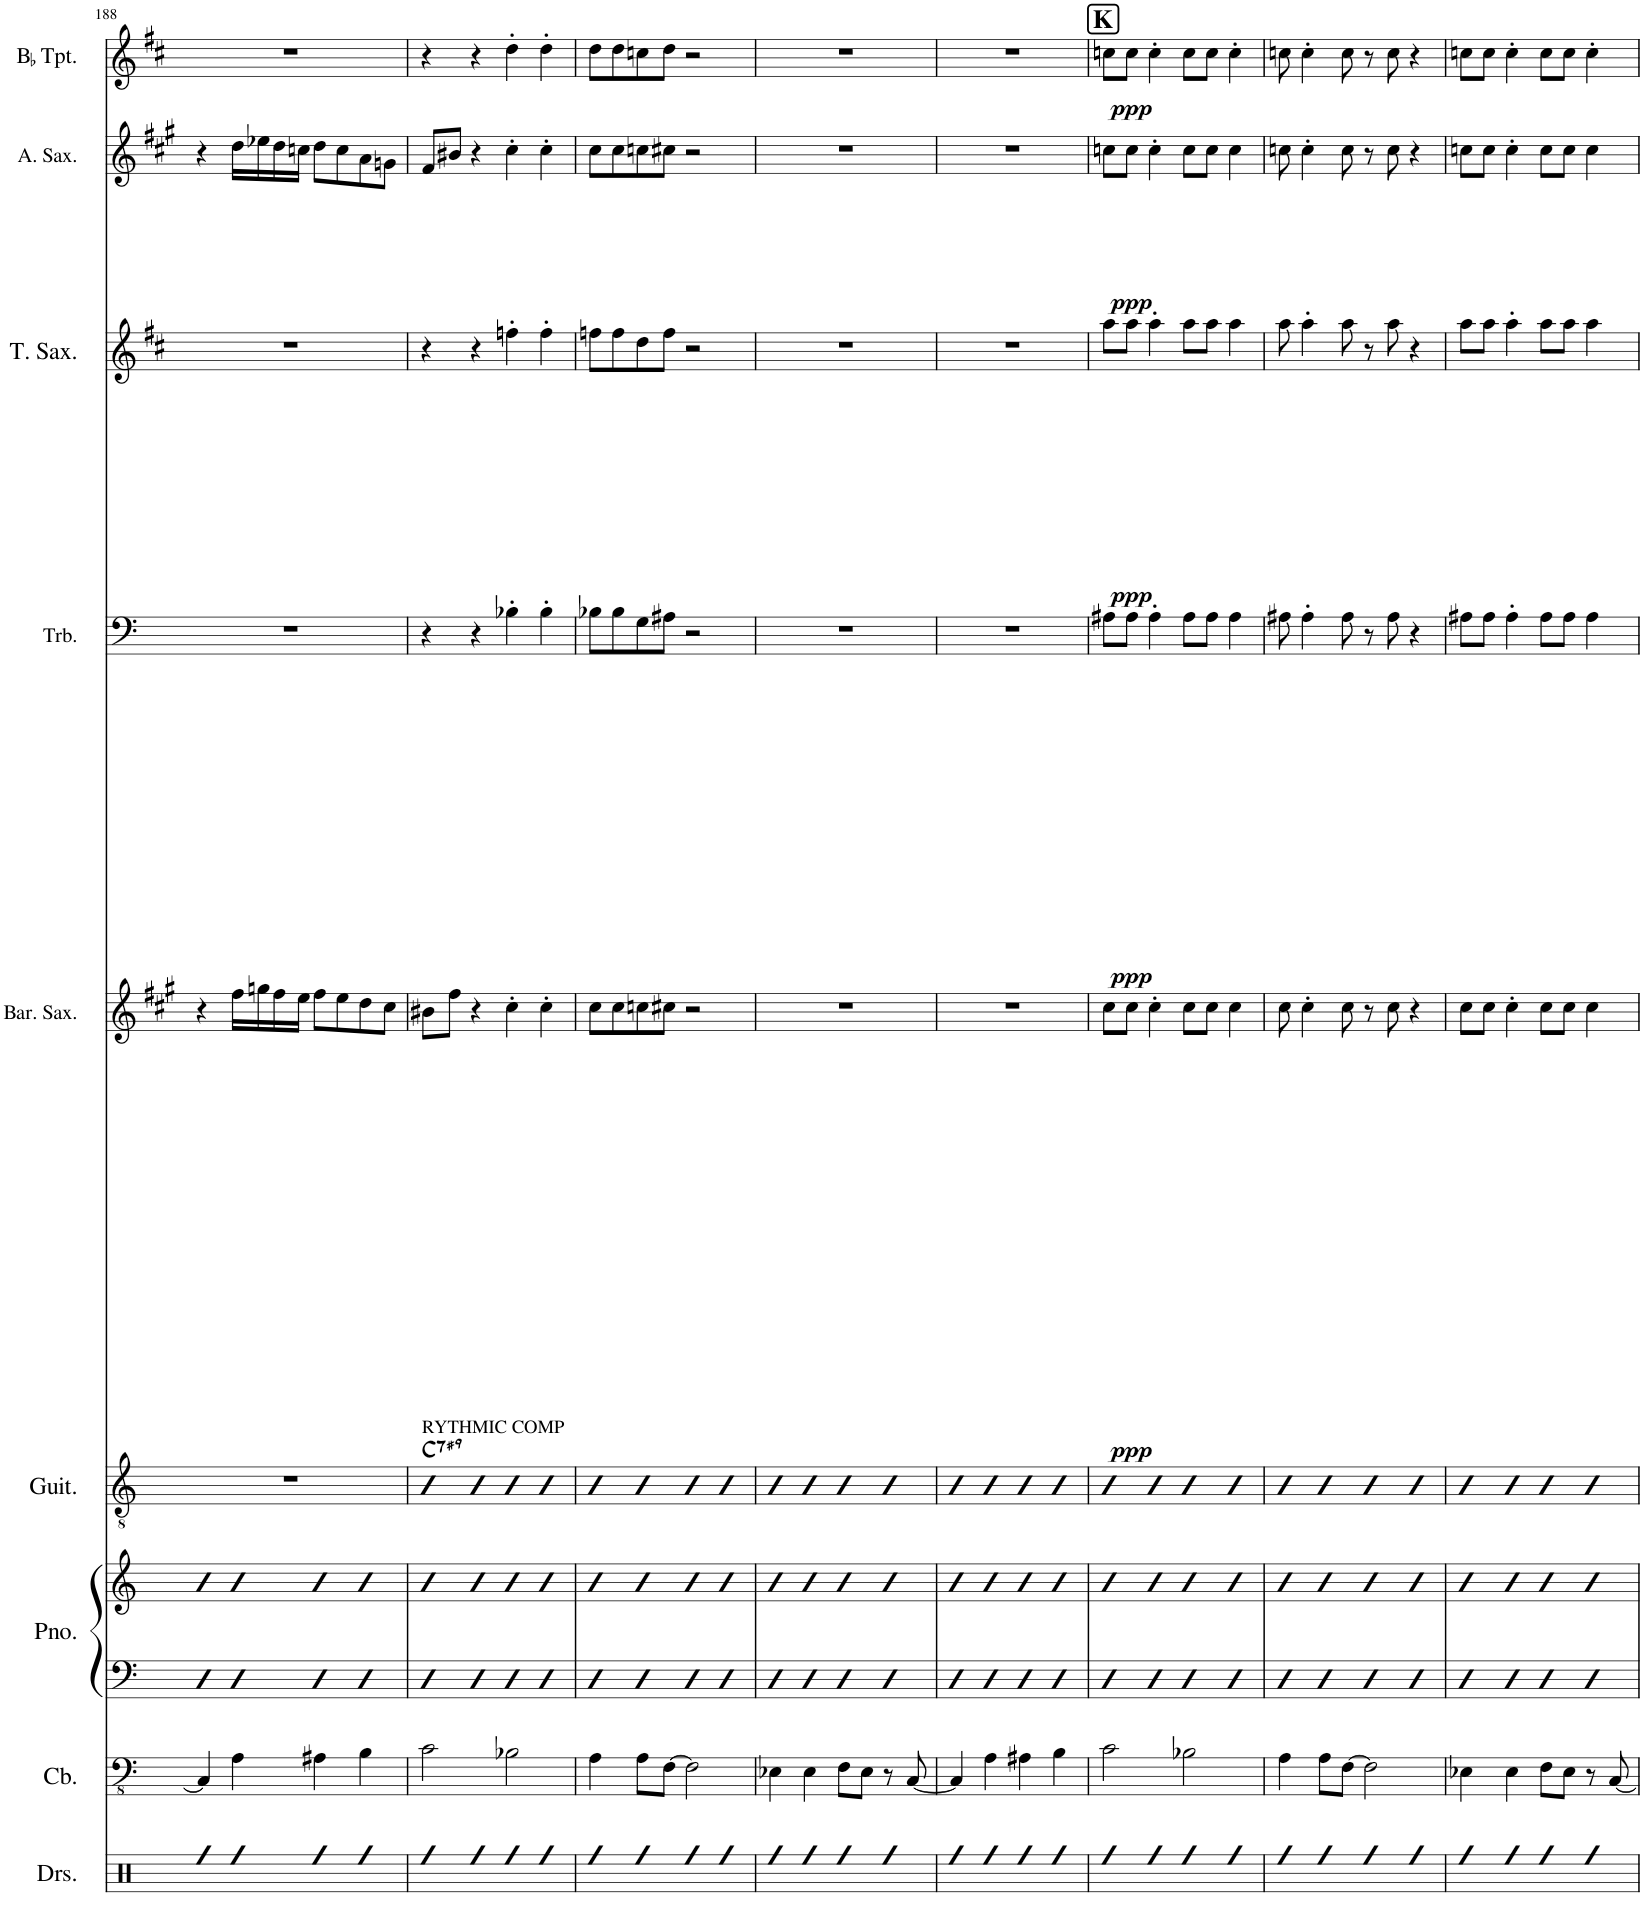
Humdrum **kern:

**kern	**kern	**kern	**kern	**kern	**harte	**kern	**dynam	**kern	**dynam	**kern	**dynam	**kern	**dynam	**kern	**dynam
*part9	*part8	*part7	*part7	*part6	*part6	*part5	*part5	*part4	*part4	*part3	*part3	*part2	*part2	*part1	*part1
*staff10	*staff9	*staff8	*staff7	*staff6	*	*staff5	*staff5	*staff4	*staff4	*staff3	*staff3	*staff2	*staff2	*staff1	*staff1
*I"Drumset	*I"Double Bass	*I"Piano	*	*I"Guitar	*	*I"Baritone Saxophone	*	*I"Trombone	*	*I"Tenor Saxophone	*	*I"Alto Saxophone	*	*I"BaccidentalFlat Trumpet	*
*I'Drs.	*	*I'Pno.	*	*I'Guit.	*	*I'Bar. Sax.	*	*I'Trb.	*	*I'T. Sax.	*	*I'A. Sax.	*	*I'BaccidentalFlat Tpt.	*
!!LO:PB:g=z
*clefX	*clefFv4	*clefF4	*clefG2	*clefGv2	*	*clefG2	*	*clefF4	*	*clefG2	*	*clefG2	*	*clefG2	*
*	*	*	*	*	*	*Trd12c21	*	*	*	*Trd8c14	*	*Trd5c9	*	*Trd1c2	*
*k[]	*k[]	*k[]	*k[]	*k[]	*	*k[f#c#g#]	*	*k[]	*	*k[f#c#]	*	*k[f#c#g#]	*	*k[f#c#]	*
*M4/4	*M4/4	*M4/4	*M4/4	*M4/4	*	*M4/4	*	*M4/4	*	*M4/4	*	*M4/4	*	*M4/4	*
=188	=188	=188	=188	=188	=188	=188	=188	=188	=188	=188	=188	=188	=188	=188	=188
4Rff	4CC/]	4D	4b	1r	.	4r	.	1r	.	1r	.	4r	.	1r	.
4Rff	4AA\	4D	4b	.	.	16ff#\LL	.	.	.	.	.	16dd\LL	.	.	.
.	.	.	.	.	.	16ggn\	.	.	.	.	.	16ee-X\	.	.	.
.	.	.	.	.	.	16ff#\	.	.	.	.	.	16dd\	.	.	.
.	.	.	.	.	.	16ee\JJ	.	.	.	.	.	16ccn\JJ	.	.	.
4Rff	4AA#X\	4D	4b	.	.	8ff#\L	.	.	.	.	.	8dd\L	.	.	.
.	.	.	.	.	.	8ee\	.	.	.	.	.	8cc\	.	.	.
4Rff	4BB\	4D	4b	.	.	8dd\	.	.	.	.	.	8a\	.	.	.
.	.	.	.	.	.	8cc#\J	.	.	.	.	.	8gn\J	.	.	.
=189	=189	=189	=189	=189	=189	=189	=189	=189	=189	=189	=189	=189	=189	=189	=189
!	!	!	!	!LO:TX:a:t=RYTHMIC COMP	!LO:H:kt=7	!	!	!	!	!	!	!	!	!	!
4Rff	2C\	4D	4b	4Bn	C:7(#9)	8b#X\L	.	4r	.	4r	.	8f#/L	.	4r	.
.	.	.	.	.	.	8ff#\J	.	.	.	.	.	8b#X/J	.	.	.
4Rff	.	4D	4b	4B	.	4r	.	4r	.	4r	.	4r	.	4r	.
4Rff	2BB-X\	4D	4b	4B	.	4cc#'\	.	4B-X'\	.	4ffn'\	.	4cc#'\	.	4dd'\	.
4Rff	.	4D	4b	4B	.	4cc#'\	.	4B-'\	.	4ff'\	.	4cc#'\	.	4dd'\	.
=190	=190	=190	=190	=190	=190	=190	=190	=190	=190	=190	=190	=190	=190	=190	=190
4Rff	4AA\	4D	4b	4B	.	8cc#\L	.	8B-X\L	.	8ffn\L	.	8cc#\L	.	8dd\L	.
.	.	.	.	.	.	8cc#\	.	8B-\	.	8ff\	.	8cc#\	.	8dd\	.
4Rff	8AA\L	4D	4b	4B	.	8ccn\	.	8G\	.	8dd\	.	8ccn\	.	8ccn\	.
.	[8FF\J	.	.	.	.	8cc#X\J	.	8A#X\J	.	8ff\J	.	8cc#X\J	.	8dd\J	.
4Rff	2FF\]	4D	4b	4B	.	2r	.	2r	.	2r	.	2r	.	2r	.
4Rff	.	4D	4b	4B	.	.	.	.	.	.	.	.	.	.	.
=191	=191	=191	=191	=191	=191	=191	=191	=191	=191	=191	=191	=191	=191	=191	=191
4Rff	4EE-X\	4D	4b	4B	.	1r	.	1r	.	1r	.	1r	.	1r	.
4Rff	4EE-\	4D	4b	4B	.	.	.	.	.	.	.	.	.	.	.
4Rff	8FF\L	4D	4b	4B	.	.	.	.	.	.	.	.	.	.	.
.	8EE-\J	.	.	.	.	.	.	.	.	.	.	.	.	.	.
4Rff	8r	4D	4b	4B	.	.	.	.	.	.	.	.	.	.	.
.	[8CC/	.	.	.	.	.	.	.	.	.	.	.	.	.	.
=192	=192	=192	=192	=192	=192	=192	=192	=192	=192	=192	=192	=192	=192	=192	=192
4Rff	4CC/]	4D	4b	4B	.	1r	.	1r	.	1r	.	1r	.	1r	.
4Rff	4AA\	4D	4b	4B	.	.	.	.	.	.	.	.	.	.	.
4Rff	4AA#X\	4D	4b	4B	.	.	.	.	.	.	.	.	.	.	.
4Rff	4BB\	4D	4b	4B	.	.	.	.	.	.	.	.	.	.	.
=193	=193	=193	=193	=193	=193	=193	=193	=193	=193	=193	=193	=193	=193	=193	=193
!	!	!	!	!	!	!	!	!	!	!	!	!	!	!LO:TX:a:B:t=K	!
!	!	!	!	!	!	!	!LO:DY:b	!	!LO:DY:b	!	!LO:DY:b	!	!LO:DY:b	!	!LO:DY:b
4Rff	2C\	4D	4b	4B	.	8cc#\L	ppp	8A#X\L	ppp	8aa\L	ppp	8ccn\L	ppp	8ccn\L	ppp
.	.	.	.	.	.	8cc#\J	.	8A#\J	.	8aa\J	.	8cc\J	.	8cc\J	.
4Rff	.	4D	4b	4B	.	4cc#'\	.	4A#'\	.	4aa'\	.	4cc'\	.	4cc'\	.
4Rff	2BB-X\	4D	4b	4B	.	8cc#\L	.	8A#\L	.	8aa\L	.	8cc\L	.	8cc\L	.
.	.	.	.	.	.	8cc#\J	.	8A#\J	.	8aa\J	.	8cc\J	.	8cc\J	.
4Rff	.	4D	4b	4B	.	4cc#\	.	4A#\	.	4aa\	.	4cc\	.	4cc'\	.
=194	=194	=194	=194	=194	=194	=194	=194	=194	=194	=194	=194	=194	=194	=194	=194
4Rff	4AA\	4D	4b	4B	.	8cc#\	.	8A#X\	.	8aa\	.	8ccn\	.	8ccn\	.
.	.	.	.	.	.	4cc#'\	.	4A#'\	.	4aa'\	.	4cc'\	.	4cc'\	.
4Rff	8AA\L	4D	4b	4B	.	.	.	.	.	.	.	.	.	.	.
.	[8FF\J	.	.	.	.	8cc#\	.	8A#\	.	8aa\	.	8cc\	.	8cc\	.
4Rff	2FF\]	4D	4b	4B	.	8r	.	8r	.	8r	.	8r	.	8r	.
.	.	.	.	.	.	8cc#\	.	8A#\	.	8aa\	.	8cc\	.	8cc\	.
4Rff	.	4D	4b	4B	.	4r	.	4r	.	4r	.	4r	.	4r	.
=195	=195	=195	=195	=195	=195	=195	=195	=195	=195	=195	=195	=195	=195	=195	=195
4Rff	4EE-X\	4D	4b	4B	.	8cc#\L	.	8A#X\L	.	8aa\L	.	8ccn\L	.	8ccn\L	.
.	.	.	.	.	.	8cc#\J	.	8A#\J	.	8aa\J	.	8cc\J	.	8cc\J	.
4Rff	4EE-\	4D	4b	4B	.	4cc#'\	.	4A#'\	.	4aa'\	.	4cc'\	.	4cc'\	.
4Rff	8FF\L	4D	4b	4B	.	8cc#\L	.	8A#\L	.	8aa\L	.	8cc\L	.	8cc\L	.
.	8EE-\J	.	.	.	.	8cc#\J	.	8A#\J	.	8aa\J	.	8cc\J	.	8cc\J	.
4Rff	8r	4D	4b	4B	.	4cc#\	.	4A#\	.	4aa\	.	4cc\	.	4cc'\	.
.	[8CC/	.	.	.	.	.	.	.	.	.	.	.	.	.	.
=	=	=	=	=	=	=	=	=	=	=	=	=	=	=	=
*-	*-	*-	*-	*-	*-	*-	*-	*-	*-	*-	*-	*-	*-	*-	*-
